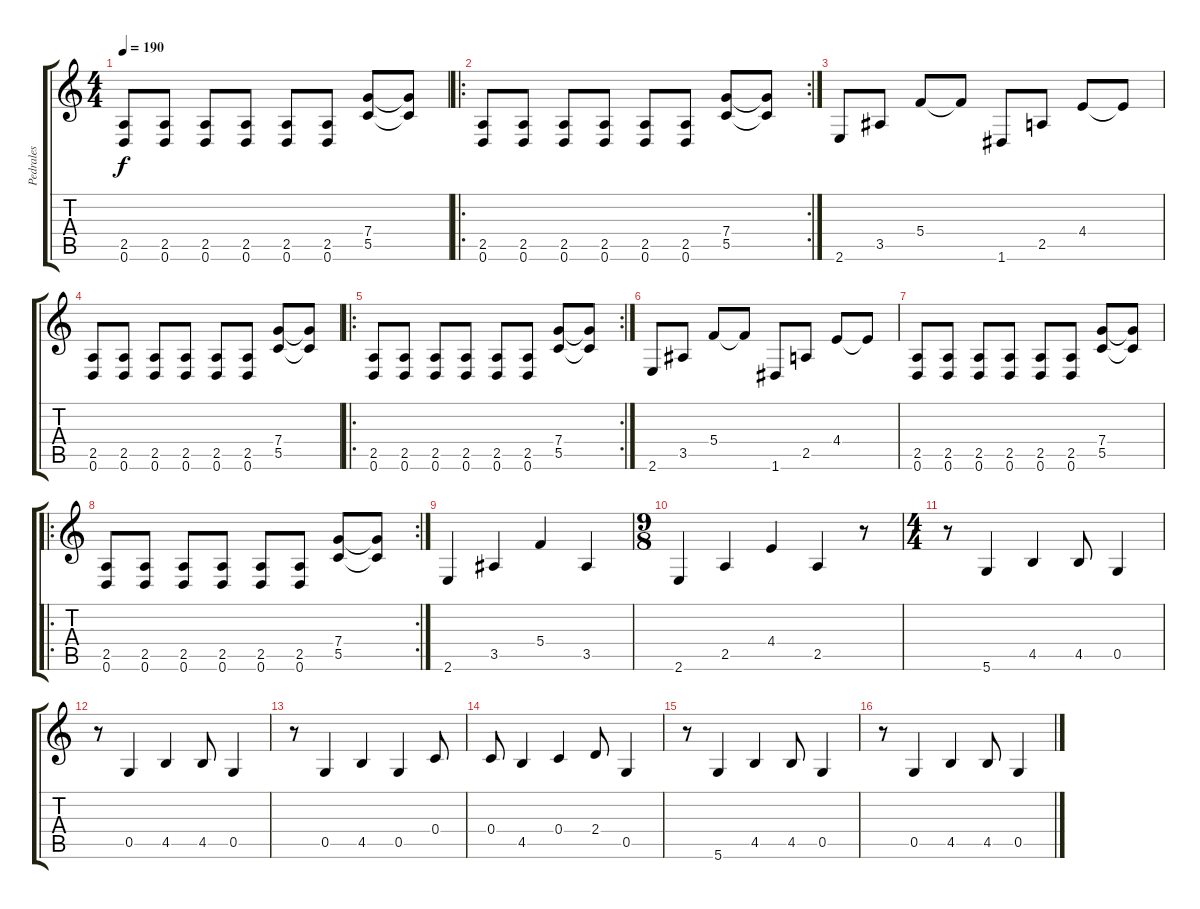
\track ("Pedrales" "Pedrales") {instrument acousticguitarsteel}
\staff {score tabs}
\tuning (D4 A3 F3 C3 G2 D2) {hide}
\ts (4 4)
\tempo 190
\clef g2
\ks c
(2.5 0.6).8{dy f} (2.5 0.6).8 (2.5 0.6).8 (2.5 0.6).8 (2.5 0.6).8 (2.5 0.6).8 (7.4 5.5).8 (7.4{t} 5.5{t}).8 |
\ro
\rc 2
(2.5 0.6).8 (2.5 0.6).8 (2.5 0.6).8 (2.5 0.6).8 (2.5 0.6).8 (2.5 0.6).8 (7.4 5.5).8 (7.4{t} 5.5{t}).8 |
2.6.8 3.5.8 5.4.8 5.4{t}.8 1.6.8 2.5.8 4.4.8 4.4{t}.8 |
(2.5 0.6).8 (2.5 0.6).8 (2.5 0.6).8 (2.5 0.6).8 (2.5 0.6).8 (2.5 0.6).8 (7.4 5.5).8 (7.4{t} 5.5{t}).8 |
\ro
\rc 2
(2.5 0.6).8 (2.5 0.6).8 (2.5 0.6).8 (2.5 0.6).8 (2.5 0.6).8 (2.5 0.6).8 (7.4 5.5).8 (7.4{t} 5.5{t}).8 |
2.6.8 3.5.8 5.4.8 5.4{t}.8 1.6.8 2.5.8 4.4.8 4.4{t}.8 |
(2.5 0.6).8 (2.5 0.6).8 (2.5 0.6).8 (2.5 0.6).8 (2.5 0.6).8 (2.5 0.6).8 (7.4 5.5).8 (7.4{t} 5.5{t}).8 |
\ro
\rc 2
(2.5 0.6).8 (2.5 0.6).8 (2.5 0.6).8 (2.5 0.6).8 (2.5 0.6).8 (2.5 0.6).8 (7.4 5.5).8 (7.4{t} 5.5{t}).8 |
2.6.4 3.5.4 5.4.4 3.5.4 |
\ts (9 8)
2.6.4 2.5.4 4.4.4 2.5.4 r.8 |
\ts (4 4)
r.8 5.6.4 4.5.4 4.5.8 0.5.4 |
r.8 0.5.4 4.5.4 4.5.8 0.5.4 |
r.8 0.5.4 4.5.4 0.5.4 0.4.8 |
0.4.8 4.5.4 0.4.4 2.4.8 0.5.4 |
r.8 5.6.4 4.5.4 4.5.8 0.5.4 |
r.8 0.5.4 4.5.4 4.5.8 0.5.4
